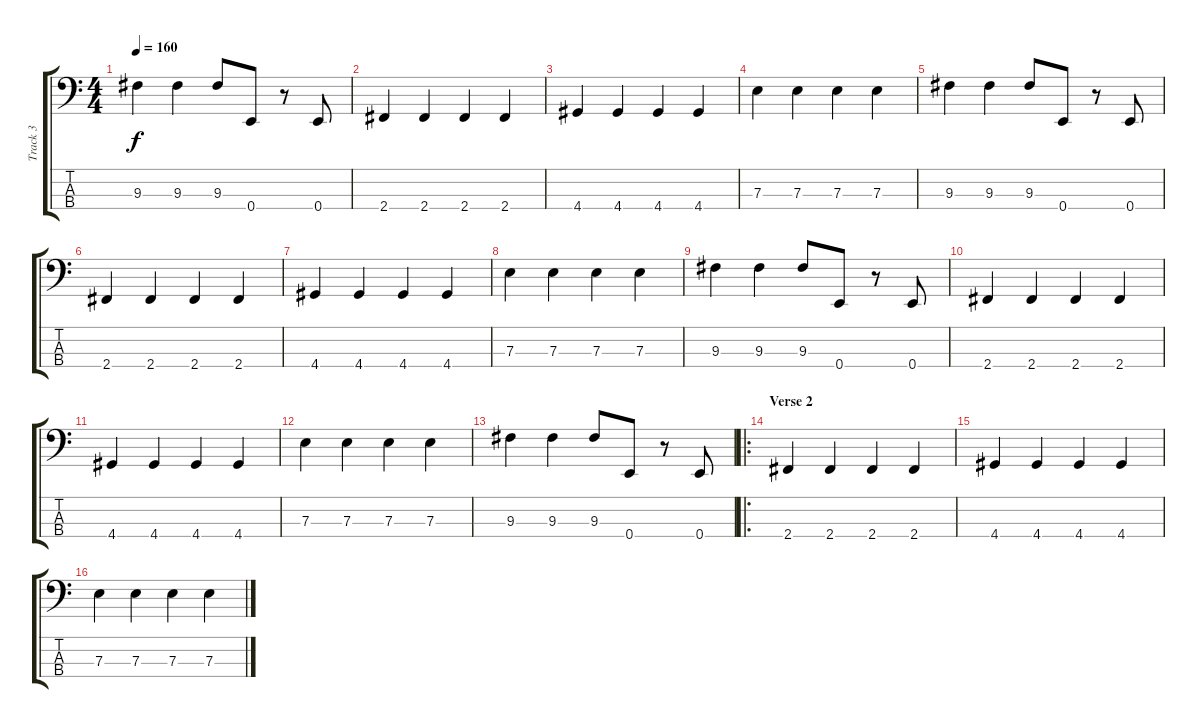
\track ("Track 3" "Track 3") {instrument electricbasspick}
\staff {score tabs}
\tuning (G2 D2 A1 E1) {hide}
\ts (4 4)
\tempo 160
\clef f4
\ks c
9.3.4{dy f} 9.3.4 9.3.8 0.4.8 r.8 0.4.8 |
2.4.4 2.4.4 2.4.4 2.4.4 |
4.4.4 4.4.4 4.4.4 4.4.4 |
7.3.4 7.3.4 7.3.4 7.3.4 |
9.3.4 9.3.4 9.3.8 0.4.8 r.8 0.4.8 |
2.4.4 2.4.4 2.4.4 2.4.4 |
4.4.4 4.4.4 4.4.4 4.4.4 |
7.3.4 7.3.4 7.3.4 7.3.4 |
9.3.4 9.3.4 9.3.8 0.4.8 r.8 0.4.8 |
2.4.4 2.4.4 2.4.4 2.4.4 |
4.4.4 4.4.4 4.4.4 4.4.4 |
7.3.4 7.3.4 7.3.4 7.3.4 |
9.3.4 9.3.4 9.3.8 0.4.8 r.8 0.4.8 |
\ro
\section ("" "Verse 2")
2.4.4 2.4.4 2.4.4 2.4.4 |
4.4.4 4.4.4 4.4.4 4.4.4 |
7.3.4 7.3.4 7.3.4 7.3.4
